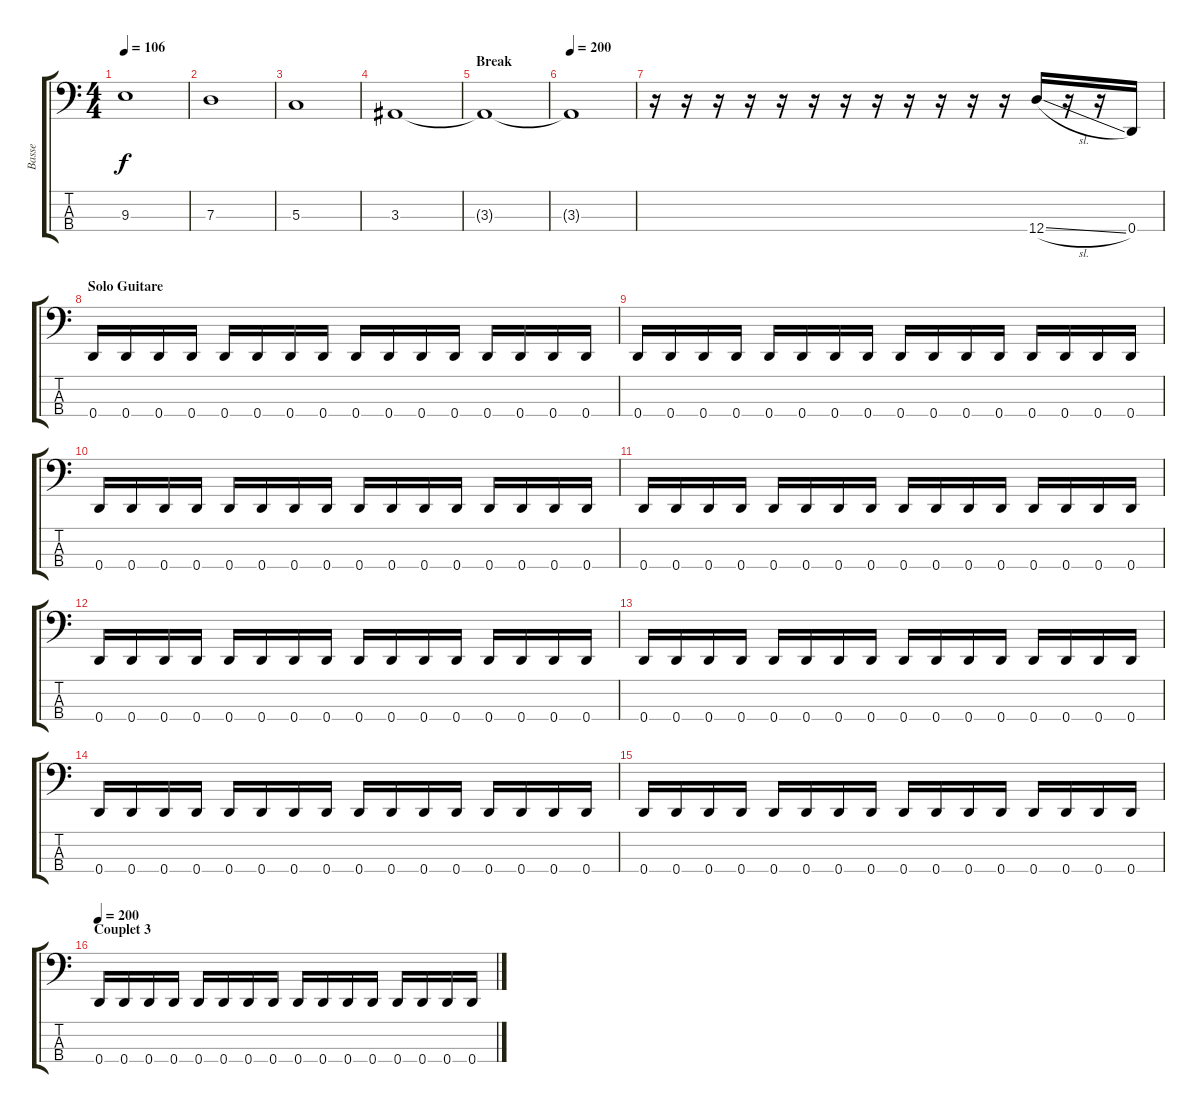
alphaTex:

\track ("Basse" "Basse") {instrument electricbasspick}
\staff {score tabs}
\tuning (F2 C2 G1 D1) {hide}
\ts (4 4)
\tempo 106
\clef f4
\ks c
9.3.1{dy f} |
7.3.1 |
5.3.1 |
3.3.1 |
\section ("" "Break")
3.3{t}.1 |
\tempo 200
3.3{t}.1 |
r.16 r.16 r.16 r.16 r.16 r.16 r.16 r.16 r.16 r.16 r.16 r.16 12.4{sl}.16 r.16 r.16 0.4.16 |
\section ("" "Solo Guitare")
0.4.16 0.4.16 0.4.16 0.4.16 0.4.16 0.4.16 0.4.16 0.4.16 0.4.16 0.4.16 0.4.16 0.4.16 0.4.16 0.4.16 0.4.16 0.4.16 |
0.4.16 0.4.16 0.4.16 0.4.16 0.4.16 0.4.16 0.4.16 0.4.16 0.4.16 0.4.16 0.4.16 0.4.16 0.4.16 0.4.16 0.4.16 0.4.16 |
0.4.16 0.4.16 0.4.16 0.4.16 0.4.16 0.4.16 0.4.16 0.4.16 0.4.16 0.4.16 0.4.16 0.4.16 0.4.16 0.4.16 0.4.16 0.4.16 |
0.4.16 0.4.16 0.4.16 0.4.16 0.4.16 0.4.16 0.4.16 0.4.16 0.4.16 0.4.16 0.4.16 0.4.16 0.4.16 0.4.16 0.4.16 0.4.16 |
0.4.16 0.4.16 0.4.16 0.4.16 0.4.16 0.4.16 0.4.16 0.4.16 0.4.16 0.4.16 0.4.16 0.4.16 0.4.16 0.4.16 0.4.16 0.4.16 |
0.4.16 0.4.16 0.4.16 0.4.16 0.4.16 0.4.16 0.4.16 0.4.16 0.4.16 0.4.16 0.4.16 0.4.16 0.4.16 0.4.16 0.4.16 0.4.16 |
0.4.16 0.4.16 0.4.16 0.4.16 0.4.16 0.4.16 0.4.16 0.4.16 0.4.16 0.4.16 0.4.16 0.4.16 0.4.16 0.4.16 0.4.16 0.4.16 |
0.4.16 0.4.16 0.4.16 0.4.16 0.4.16 0.4.16 0.4.16 0.4.16 0.4.16 0.4.16 0.4.16 0.4.16 0.4.16 0.4.16 0.4.16 0.4.16 |
\section ("" "Couplet 3")
\tempo 200
0.4.16 0.4.16 0.4.16 0.4.16 0.4.16 0.4.16 0.4.16 0.4.16 0.4.16 0.4.16 0.4.16 0.4.16 0.4.16 0.4.16 0.4.16 0.4.16
